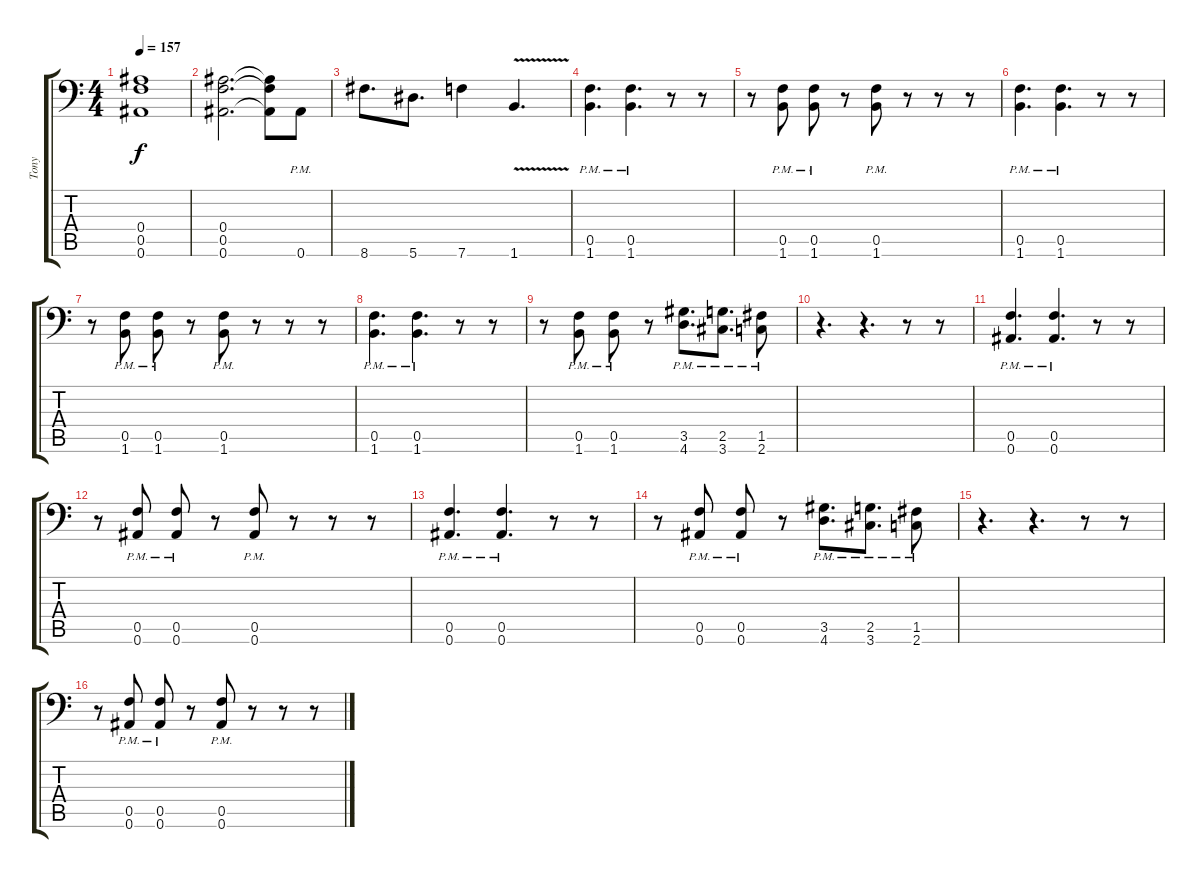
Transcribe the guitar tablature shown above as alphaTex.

\track ("Tony" "Tony") {instrument distortionguitar}
\staff {score tabs}
\tuning (C4 G3 Eb3 Bb2 F2 Bb1) {hide}
\ts (4 4)
\tempo 157
\clef f4
\ks c
(0.4{t} 0.5{t} 0.6{t}).1{dy f} |
(0.4 0.5 0.6).2{d} (0.4{t} 0.5{t} 0.6{t}).8 0.6{pm}.8 |
8.6.8{d} 5.6.8{d} 7.6.4 1.6{v}.4{d} |
(0.5{pm} 1.6{pm}).4{d} (0.5{pm} 1.6{pm}).4{d} r.8 r.8 |
r.8 (0.5{pm} 1.6{pm}).8 (0.5{pm} 1.6{pm}).8 r.8 (0.5{pm} 1.6{pm}).8 r.8 r.8 r.8 |
(0.5{pm} 1.6{pm}).4{d} (0.5{pm} 1.6{pm}).4{d} r.8 r.8 |
r.8 (0.5{pm} 1.6{pm}).8 (0.5{pm} 1.6{pm}).8 r.8 (0.5{pm} 1.6{pm}).8 r.8 r.8 r.8 |
(0.5{pm} 1.6{pm}).4{d} (0.5{pm} 1.6{pm}).4{d} r.8 r.8 |
r.8 (0.5{pm} 1.6{pm}).8 (0.5{pm} 1.6{pm}).8 r.8 (3.5{pm} 4.6{pm}).8{d} (2.5{pm} 3.6{pm}).8{d} (1.5{pm} 2.6{pm}).8 |
r.4{d} r.4{d} r.8 r.8 |
(0.5{pm} 0.6{pm}).4{d} (0.5{pm} 0.6{pm}).4{d} r.8 r.8 |
r.8 (0.5{pm} 0.6{pm}).8 (0.5{pm} 0.6{pm}).8 r.8 (0.5{pm} 0.6{pm}).8 r.8 r.8 r.8 |
(0.5{pm} 0.6{pm}).4{d} (0.5{pm} 0.6{pm}).4{d} r.8 r.8 |
r.8 (0.5{pm} 0.6{pm}).8 (0.5{pm} 0.6{pm}).8 r.8 (3.5{pm} 4.6{pm}).8{d} (2.5{pm} 3.6{pm}).8{d} (1.5{pm} 2.6{pm}).8 |
r.4{d} r.4{d} r.8 r.8 |
r.8 (0.5{pm} 0.6{pm}).8 (0.5{pm} 0.6{pm}).8 r.8 (0.5{pm} 0.6{pm}).8 r.8 r.8 r.8
